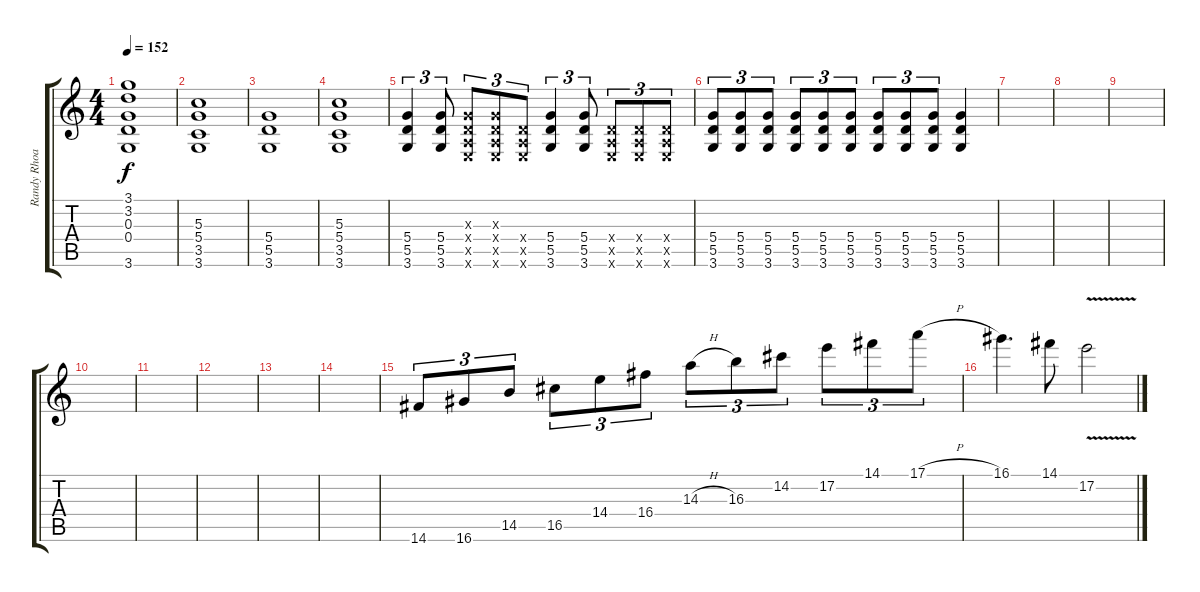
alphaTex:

\track ("Randy Rhoads Fills" "Randy Rhoa") {instrument overdrivenguitar}
\staff {score tabs}
\tuning (E4 B3 G3 D3 A2 E2) {hide}
\ts (4 4)
\tempo 152
\clef g2
\ks c
(3.1 3.2 0.3 0.4 3.6).1{dy f} |
(5.3 5.4 3.5 3.6).1 |
(5.4 5.5 3.6).1 |
(5.3 5.4 3.5 3.6).1 |
(5.4 5.5 3.6).4{tu (3 2)} (5.4 5.5 3.6).8{tu (3 2)} (0.3{x} 0.4{x} 0.5{x} 0.6{x}).8{tu (3 2)} (0.3{x} 0.4{x} 0.5{x} 0.6{x}).8{tu (3 2)} (0.4{x} 0.5{x} 0.6{x}).8{tu (3 2)} (5.4 5.5 3.6).4{tu (3 2)} (5.4 5.5 3.6).8{tu (3 2)} (0.4{x} 0.5{x} 0.6{x}).8{tu (3 2)} (0.4{x} 0.5{x} 0.6{x}).8{tu (3 2)} (0.4{x} 0.5{x} 0.6{x}).8{tu (3 2)} |
(5.4 5.5 3.6).8{tu (3 2)} (5.4 5.5 3.6).8{tu (3 2)} (5.4 5.5 3.6).8{tu (3 2)} (5.4 5.5 3.6).8{tu (3 2)} (5.4 5.5 3.6).8{tu (3 2)} (5.4 5.5 3.6).8{tu (3 2)} (5.4 5.5 3.6).8{tu (3 2)} (5.4 5.5 3.6).8{tu (3 2)} (5.4 5.5 3.6).8{tu (3 2)} (5.4 5.5 3.6).4 |
|
|
|
|
|
|
|
|
14.6.8{tu (3 2) balance 13} 16.6.8{tu (3 2)} 14.5.8{tu (3 2)} 16.5.8{tu (3 2)} 14.4.8{tu (3 2)} 16.4.8{tu (3 2)} 14.3{h}.8{tu (3 2)} 16.3.8{tu (3 2)} 14.2.8{tu (3 2)} 17.2.8{tu (3 2)} 14.1.8{tu (3 2)} 17.1{h}.8{tu (3 2)} |
16.1.4{d} 14.1.8 17.2{v}.2
